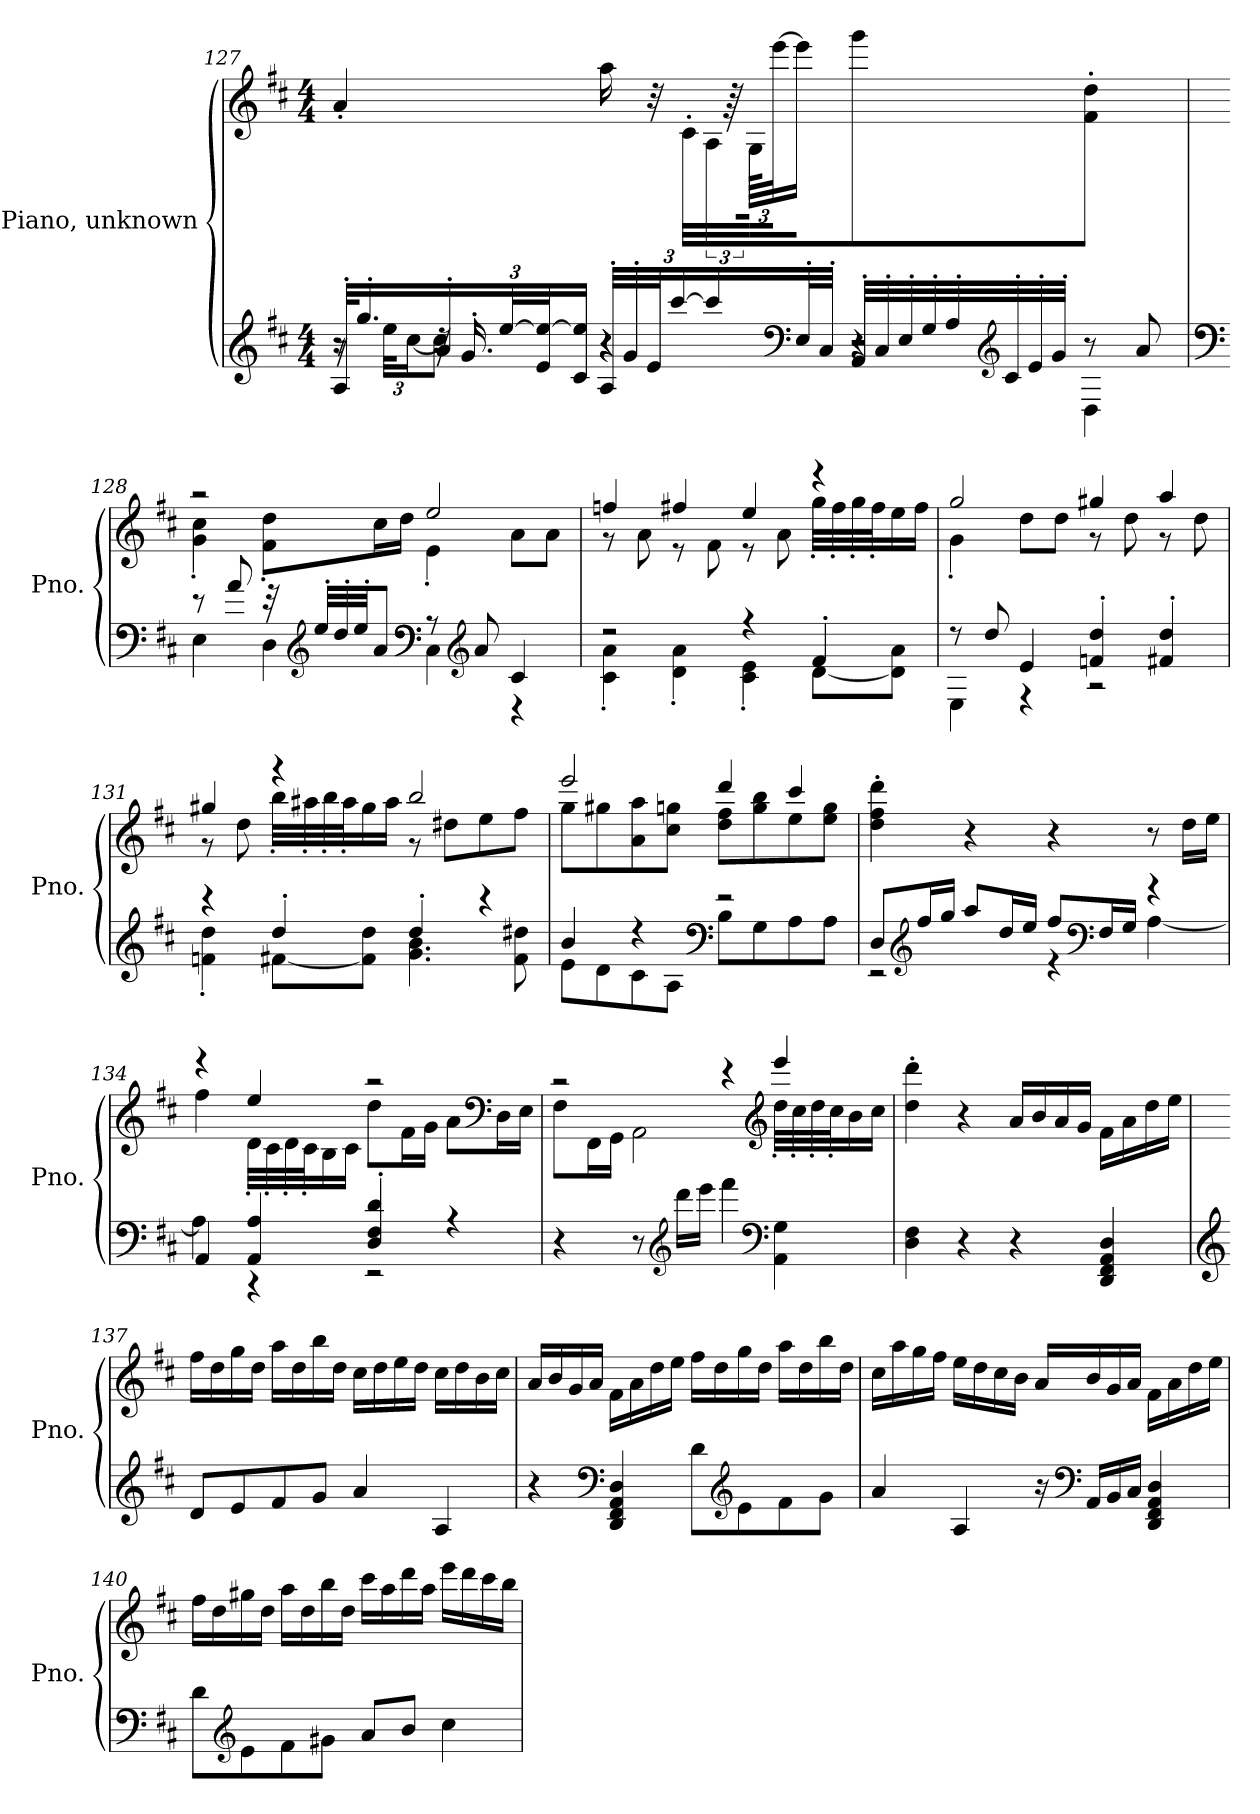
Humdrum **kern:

**kern	**kern
*part1	*part1
*staff2	*staff1
*I"Piano, unknown	*
*I'Pno.	*
!!LO:LB:g=z
*clefG2	*clefG2
*k[f#c#]	*k[f#c#]
*M4/4	*M4/4
=127	=127
*^	*
*	*^	*
8r	16r	32A'/KLL	4a'/
.	.	16.gg'/	.
*	*Xbrackettup	*	*
.	48ee\KLL	.	.
.	[24cc#\J	.	.
32r	8cc#\J]	24a'/	.
16.g'/	.	.	.
.	.	[48ee/L	.
.	.	48e/ 48ee/_J	.
.	.	24c#/ 24ee/]JJ	.
4r	4r	32A'/LLL	16aa\
.	.	32g'/	.
.	.	48e/J	32r
.	.	[24ccc#/	.
.	.	.	32c#'/LLL
.	.	16ccc#/]	48A/JJJ
.	.	.	96r
.	.	.	96G\KLLL
.	.	.	[48eee\J
*clefF4	*	*	*
.	.	32E'/L	16eee\JJ]
.	.	32C#'/JJJ	.
2r	4r	32AA'/LLL	4ggg\
.	.	32C#'/	.
.	.	32E'/	.
.	.	32G'/	.
.	.	32A'/	.
*clefG2	*	*	*
.	.	32c#'/	.
.	.	32e'/	.
.	.	32g'/JJJ	.
.	4D\	8r	4f#/' 4dd/'
.	.	8a/	.
*v	*v	*v	*
!!LO:LB:g=z
=128	=128
*clefF4	*
*^	*^
8r	4E\	2r	4g\' 4cc#\'
8a/	.	.	.
32r	4D\	.	8f#\' 8dd\'L
*clefG2	*	*	*
32ee'/LLL	.	.	.
32dd'/	.	.	.
32ee'/JJ	.	.	.
8a/J	.	.	16cc#\L
.	.	.	16dd\JJ
*clefF4	*	*	*
8r	4C#\	2ee/	4e'\
*clefG2	*	*	*
8a/	.	.	.
4c#/	4r	.	8a\L
.	.	.	8a\J
=129	=129	=129	=129
2r	4c#\' 4a\'	4ffn/	8r
.	.	.	8a\
.	4d\' 4a\'	4ff#X/	8r
.	.	.	8f#\
4r	4c#\' 4e\'	4ee/	8r
.	.	.	8a\
4f#'/	[8d\L	4r	32gg'\LLL
.	.	.	32ff#'\
.	.	.	32gg'\
.	.	.	32ff#'\J
.	8d\] 8a\J	.	16ee\
.	.	.	16ff#\JJ
=130	=130	=130	=130
8r	4E\	2gg/	4g'\
8dd/	.	.	.
4e/	4r	.	8dd\L
.	.	.	8dd\J
4fn/' 4dd/'	2r	4gg#X/	8r
.	.	.	8dd\
4f#X/' 4dd/'	.	4aa/	8r
.	.	.	8dd\
!!LO:PB:g=z	!!
=131	=131	=131	=131
4r	4fn\' 4dd\'	4gg#X/	8r
.	.	.	8dd\
4dd'/	[8f#X\L	4r	32bb'\LLL
.	.	.	32aa#X'\
.	.	.	32bb'\
.	.	.	32aa#'\J
.	8f#\] 8dd\J	.	16gg#\
.	.	.	16aa#\JJ
4dd'/	4.g\ 4.b\	2bb/	8r
.	.	.	8dd#X\L
4r	.	.	8ee\
.	8f#\ 8dd#X\	.	8ff#\J
=132	=132	=132	=132
4b/	8e\L	2eee/	8gg\L
.	8d\	.	8gg#X\
4r	8c#\	.	8a\ 8aa\
.	8A\J	.	8cc#\ 8ggn\J
*clefF4	*	*	*
2r	8B\L	4ddd/	8dd\ 8ff#\L
.	8G\	.	8gg\ 8bb\
.	8A\	4ccc#/	8ee\
.	8A\J	.	8ee\ 8gg\J
*	*	*v	*v
=133	=133	=133
8D/L	2r	4dd\' 4ff#\' 4ddd\'
*clefG2	*	*
16ff#/L	.	.
16gg/JJ	.	.
8aa/L	.	4r
16dd/L	.	.
16ee/JJ	.	.
8ff#/L	4r	4r
*clefF4	*	*
16F#/L	.	.
16G/JJ	.	.
4r	[4A\	8r
.	.	16dd\LL
.	.	16ee\JJ
!!LO:LB:g=z
=134	=134	=134
*	*	*^
4AA/	4A\]	4r	4ff#\
4AA/ 4A/	4r	4ee/	32d'\LLL
.	.	.	32c#'\
.	.	.	32d'\
.	.	.	32c#'\J
.	.	.	16B\
.	.	.	16c#\JJ
4D/' 4F#/' 4d/'	2r	2r	8dd\L
.	.	.	16f#\L
.	.	.	16g\JJ
4r	.	.	8a\L
*	*	*clefF4	*
.	.	.	16D\L
.	.	.	16E\JJ
*v	*v	*	*
=135	=135	=135
4r	2r	8F#\L
.	.	16FF#\L
.	.	16GG\JJ
8r	.	2AA\
*clefG2	*	*
16ddd\LL	.	.
16eee\JJ	.	.
4fff#\	4r	.
*clefF4	*clefG2	*
4AA\ 4G\	4eee/	32dd'\LLL
.	.	32cc#'\
.	.	32dd'\
.	.	32cc#'\J
.	.	16b\
.	.	16cc#\JJ
*	*v	*v
=136	=136
4D\ 4F#\	4dd\' 4ddd\'
4r	4r
4r	16a/LL
.	16b/
.	16a/
.	16g/JJ
4DD/ 4FF#/ 4AA/ 4D/	16f#\LL
.	16a\
.	16dd\
.	16ee\JJ
!!LO:LB:g=z
=137	=137
*clefG2	*
8d/L	16ff#\LL
.	16dd\
8e/	16gg\
.	16dd\JJ
8f#/	16aa\LL
.	16dd\
8g/J	16bb\
.	16dd\JJ
4a/	16cc#\LL
.	16dd\
.	16ee\
.	16dd\JJ
4A/	16cc#\LL
.	16dd\
.	16b\
.	16cc#\JJ
=138	=138
4r	16a/LL
.	16b/
.	16g/
.	16a/JJ
*clefF4	*
4DD/ 4FF#/ 4AA/ 4D/	16f#\LL
.	16a\
.	16dd\
.	16ee\JJ
8d\L	16ff#\LL
.	16dd\
*clefG2	*
8e\	16gg\
.	16dd\JJ
8f#\	16aa\LL
.	16dd\
8g\J	16bb\
.	16dd\JJ
!!LO:LB:g=z
=139	=139
4a/	16cc#\LL
.	16aa\
.	16gg\
.	16ff#\JJ
4A/	16ee\LL
.	16dd\
.	16cc#\
.	16b\JJ
16r	16a/LL
*clefF4	*
16AA/LL	16b/
16BB/	16g/
16C#/JJ	16a/JJ
4DD/ 4FF#/ 4AA/ 4D/	16f#\LL
.	16a\
.	16dd\
.	16ee\JJ
=140	=140
8d\L	16ff#\LL
.	16dd\
*clefG2	*
8e\	16gg#X\
.	16dd\JJ
8f#\	16aa\LL
.	16dd\
8g#X\J	16bb\
.	16dd\JJ
8a/L	16ccc#\LL
.	16aa\
8b/J	16ddd\
.	16aa\JJ
4cc#\	16eee\LL
.	16ddd\
.	16ccc#\
.	16bb\JJ
=	=
*-	*-
